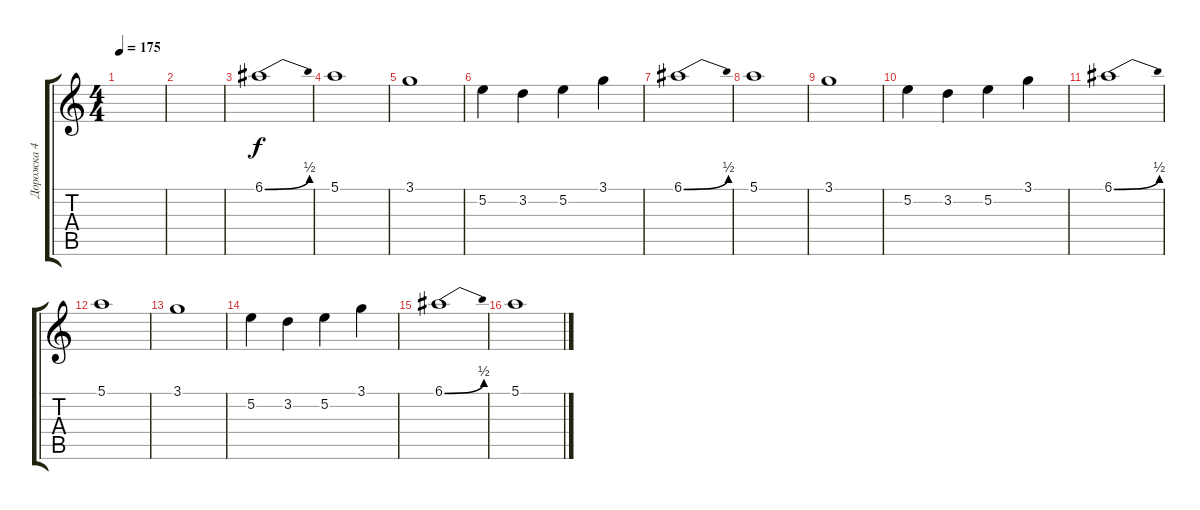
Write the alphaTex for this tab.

\track ("Дорожка 4" "Дорожка 4") {instrument distortionguitar}
\staff {score tabs}
\tuning (E4 B3 G3 D3 A2 E2) {hide}
\ts (4 4)
\tempo 175
\clef g2
\ks c
|
|
6.1{be (bend 0 0 60 2)}.1 |
5.1.1 |
3.1.1 |
5.2.4 3.2.4 5.2.4 3.1.4 |
6.1{be (bend 0 0 60 2)}.1 |
5.1.1 |
3.1.1 |
5.2.4 3.2.4 5.2.4 3.1.4 |
6.1{be (bend 0 0 60 2)}.1 |
5.1.1 |
3.1.1 |
5.2.4 3.2.4 5.2.4 3.1.4 |
6.1{be (bend 0 0 60 2)}.1 |
5.1.1
